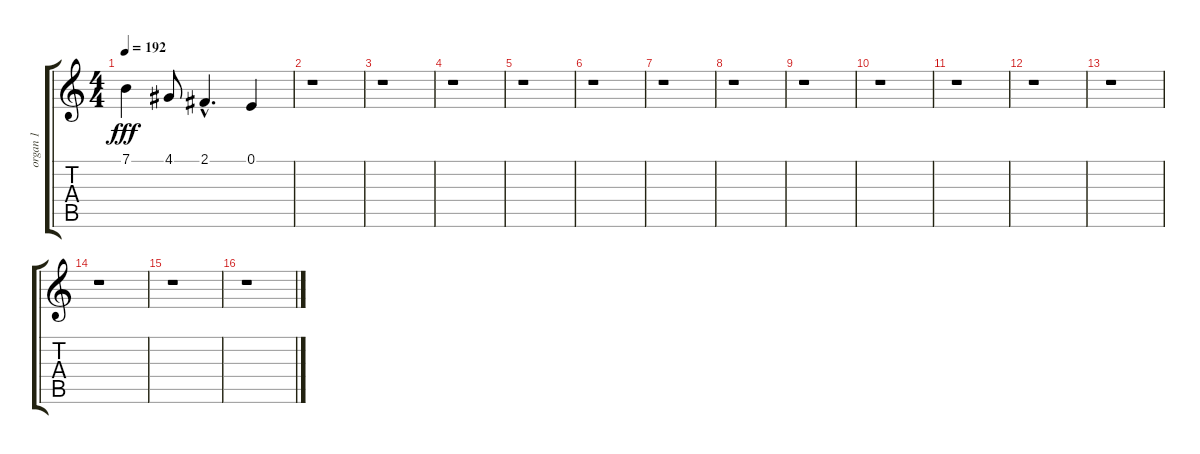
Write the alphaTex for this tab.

\track ("organ 1" "organ 1") {instrument churchorgan}
\staff {score tabs}
\tuning (E4 B3 G3 D3 A2 E2) {hide}
\ts (4 4)
\tempo 192
\clef g2
\ks c
7.1.4{dy fff} 4.1.8 2.1{hac}.4{d} 0.1.4 |
r.1 |
r.1 |
r.1 |
r.1 |
r.1 |
r.1 |
r.1 |
r.1 |
r.1 |
r.1 |
r.1 |
r.1 |
r.1 |
r.1 |
r.1
